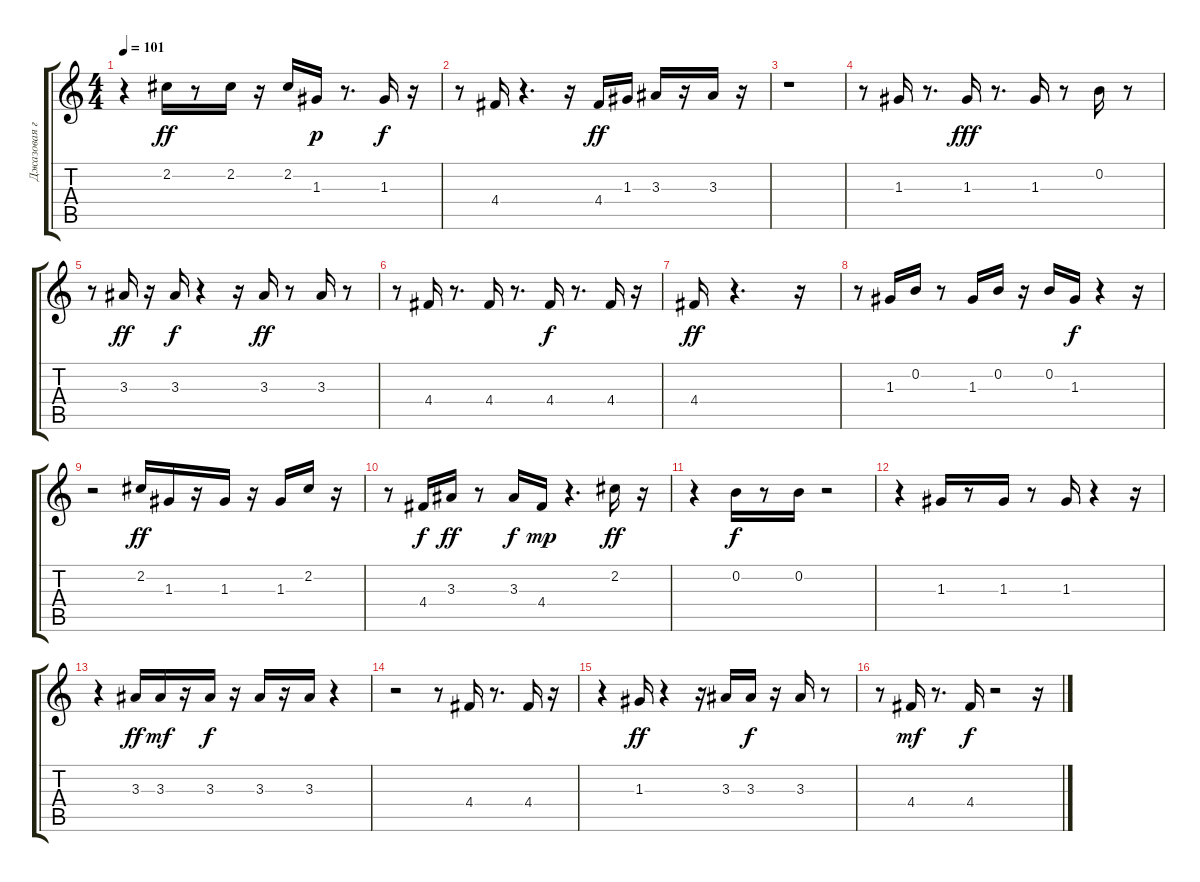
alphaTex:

\track ("Джазовая гитара" "Джазовая г") {instrument electricguitarjazz}
\staff {score tabs}
\tuning (E4 B3 G3 D3 A2 E2) {hide}
\ts (4 4)
\tempo 101
\clef g2
\ks c
r.4{dy f} 2.2.16{dy ff} r.8 2.2.16 r.16 2.2.16 1.3.16{dy p} r.8{d} 1.3.16{dy f} r.16 |
r.8 4.4.16 r.4{d} r.16 4.4.16{dy ff} 1.3.16 3.3.16 r.16 3.3.16 r.16 |
r.1 |
r.8 1.3.16 r.8{d} 1.3.16{dy fff} r.8{d} 1.3.16 r.8 0.2.16 r.8 |
r.8 3.3.16{dy ff} r.16 3.3.16{dy f} r.4 r.16 3.3.16{dy ff} r.8 3.3.16 r.8 |
r.8 4.4.16 r.8{d} 4.4.16 r.8{d} 4.4.16{dy f} r.8{d} 4.4.16 r.16 |
4.4.16{dy ff} r.4{d} r.16 |
r.8 1.3.16 0.2.16 r.8 1.3.16 0.2.16 r.16 0.2.16 1.3.16{dy f} r.4 r.16 |
r.2 2.2.16{dy ff} 1.3.16 r.16 1.3.16 r.16 1.3.16 2.2.16 r.16 |
r.8 4.4.16{dy f} 3.3.16{dy ff} r.8 3.3.16{dy f} 4.4.16{dy mp} r.4{d} 2.2.16{dy ff} r.16 |
r.4 0.2.16{dy f} r.8 0.2.16 r.2 |
r.4 1.3.16 r.8 1.3.16 r.8 1.3.16 r.4 r.16 |
r.4 3.3.16{dy ff} 3.3.16{dy mf} r.16 3.3.16{dy f} r.16 3.3.16 r.16 3.3.16 r.4 |
r.2 r.8 4.4.16 r.8{d} 4.4.16 r.16 |
r.4 1.3.16{dy ff} r.4 r.16 3.3.16 3.3.16{dy f} r.16 3.3.16 r.8 |
r.8 4.4.16{dy mf} r.8{d} 4.4.16{dy f} r.2 r.16
